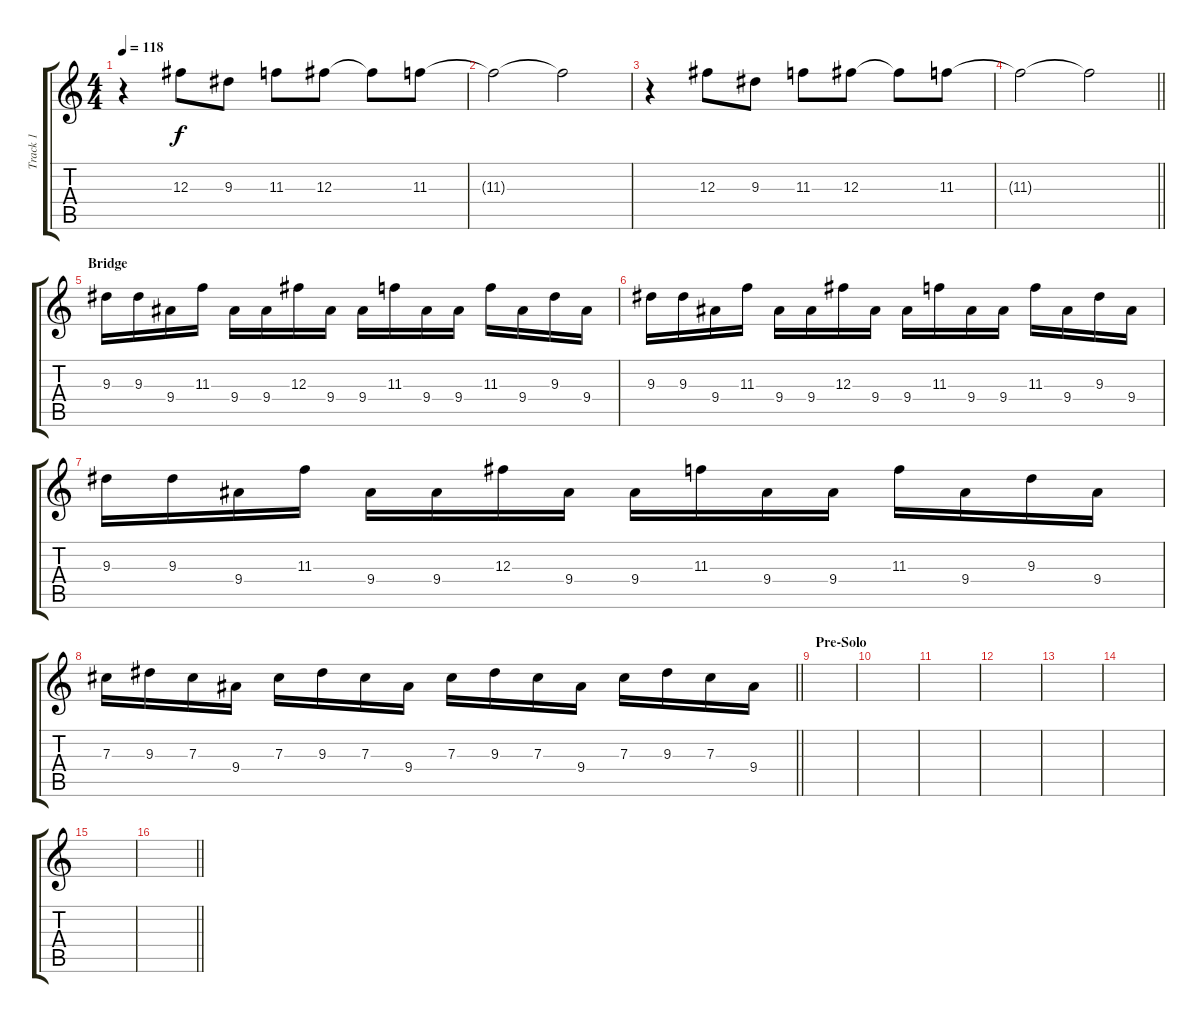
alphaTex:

\track ("Track 1" "Track 1") {instrument distortionguitar}
\staff {score tabs}
\tuning (Eb4 Bb3 Gb3 Db3 Ab2 Db2) {hide}
\ts (4 4)
\tempo 118
\clef g2
\ks c
r.4{dy f} 12.3.8 9.3.8 11.3.8 12.3.8 12.3{t}.8 11.3.8 |
11.3{t}.2 11.3{t}.2 |
r.4 12.3.8 9.3.8 11.3.8 12.3.8 12.3{t}.8 11.3.8 |
\barLineRight lightlight
11.3{t}.2 11.3{t}.2 |
\section ("" "Bridge")
9.3.16{volume 10} 9.3.16 9.4.16 11.3.16 9.4.16 9.4.16 12.3.16 9.4.16 9.4.16 11.3.16 9.4.16 9.4.16 11.3.16 9.4.16 9.3.16 9.4.16 |
9.3.16 9.3.16 9.4.16 11.3.16 9.4.16 9.4.16 12.3.16 9.4.16 9.4.16 11.3.16 9.4.16 9.4.16 11.3.16 9.4.16 9.3.16 9.4.16 |
9.3.16 9.3.16 9.4.16 11.3.16 9.4.16 9.4.16 12.3.16 9.4.16 9.4.16 11.3.16 9.4.16 9.4.16 11.3.16 9.4.16 9.3.16 9.4.16 |
\barLineRight lightlight
7.3.16 9.3.16 7.3.16 9.4.16 7.3.16 9.3.16 7.3.16 9.4.16 7.3.16 9.3.16 7.3.16 9.4.16 7.3.16 9.3.16 7.3.16 9.4.16 |
\section ("" "Pre-Solo")
|
|
|
|
|
|
|
\barLineRight lightlight
